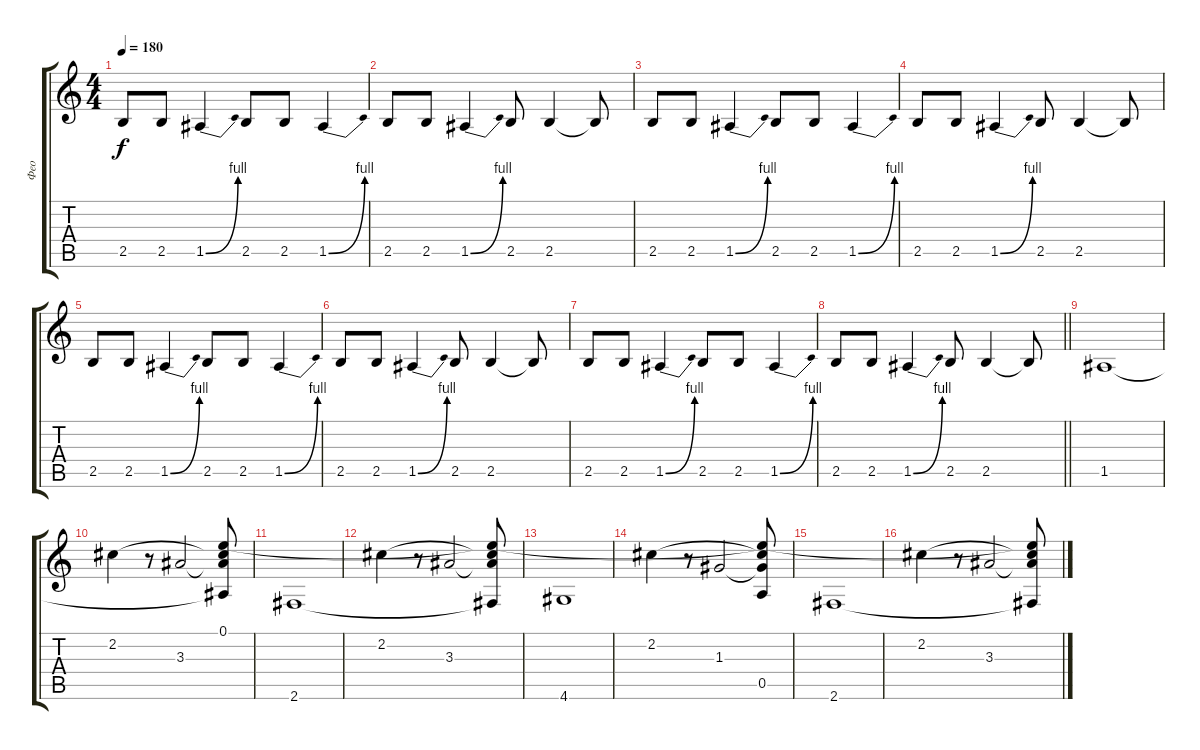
\track ("Фео" "Фео") {instrument distortionguitar}
\staff {score tabs}
\tuning (E4 B3 G3 D3 A2 E2) {hide}
\ts (4 4)
\section ("" "")
\tempo 180
\clef g2
\ks c
2.5.8{dy f} 2.5.8 1.5{be (bend 0 0 60 4)}.4 2.5.8 2.5.8 1.5{be (bend 0 0 60 4)}.4 |
2.5.8 2.5.8 1.5{be (bend 0 0 60 4)}.4 2.5.8 2.5.4 2.5{t}.8 |
2.5.8 2.5.8 1.5{be (bend 0 0 60 4)}.4 2.5.8 2.5.8 1.5{be (bend 0 0 60 4)}.4 |
2.5.8 2.5.8 1.5{be (bend 0 0 60 4)}.4 2.5.8 2.5.4 2.5{t}.8 |
2.5.8 2.5.8 1.5{be (bend 0 0 60 4)}.4 2.5.8 2.5.8 1.5{be (bend 0 0 60 4)}.4 |
2.5.8 2.5.8 1.5{be (bend 0 0 60 4)}.4 2.5.8 2.5.4 2.5{t}.8 |
2.5.8 2.5.8 1.5{be (bend 0 0 60 4)}.4 2.5.8 2.5.8 1.5{be (bend 0 0 60 4)}.4 |
\barLineRight lightlight
2.5.8 2.5.8 1.5{be (bend 0 0 60 4)}.4 2.5.8 2.5.4 2.5{t}.8 |
\section ("" "")
1.5.1 |
2.2.4 r.8 3.3.2 (0.1 2.2{t} 3.3{t} 1.5{t}).8 |
2.6.1 |
2.2.4 r.8 3.3.2 (0.1{t} 2.2{t} 3.3{t} 2.6{t}).8 |
4.6.1 |
2.2.4 r.8 1.3.2 (0.1{t} 2.2{t} 1.3{t} 0.5).8 |
2.6.1 |
2.2.4 r.8 3.3.2 (0.1{t} 2.2{t} 3.3{t} 2.6{t}).8
